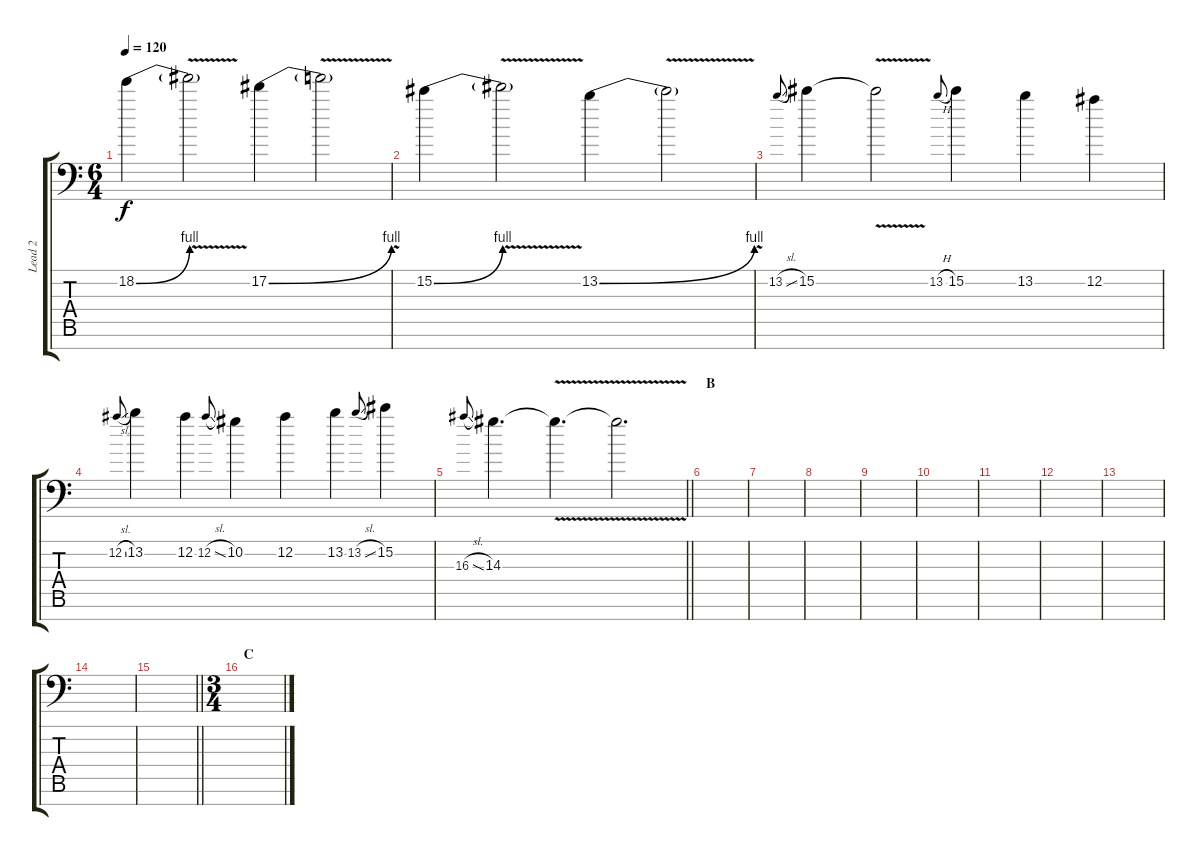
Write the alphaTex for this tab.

\track ("Lead 2" "Lead 2") {instrument distortionguitar}
\staff {score tabs}
\tuning (Eb4 Bb3 Gb3 Db3 Ab2 Eb2 Bb1) {hide}
\ts (6 4)
\tempo 120
\clef f4
\ks c
18.2{be (bend 0 0 60 4)}.4{dy f} 18.2{v t}.2 17.2{be (bend 0 0 60 4)}.4 17.2{v t}.2 |
15.2{be (bend 0 0 60 4)}.4 15.2{v t}.2 13.2{be (bend 0 0 60 4)}.4 13.2{v t}.2 |
13.2{sl}.8{gr onbeat} 15.2.4 15.2{v t}.2 13.2{h}.8{gr onbeat} 15.2.4 13.2.4 12.2.4 |
12.2{sl}.8{gr onbeat} 13.2.4 12.2.4 12.2{sl}.8{gr onbeat} 10.2.4 12.2.4 13.2.4 13.2{sl}.8{gr onbeat} 15.2.4 |
\barLineRight lightlight
16.3{sl}.8{gr onbeat} 14.3.4{d} 14.3{v t}.4{d} 14.3{t}.2{d} |
\section ("" "B")
|
|
|
|
|
|
|
|
|
\barLineRight lightlight
|
\ts (3 4)
\section ("" "C")
